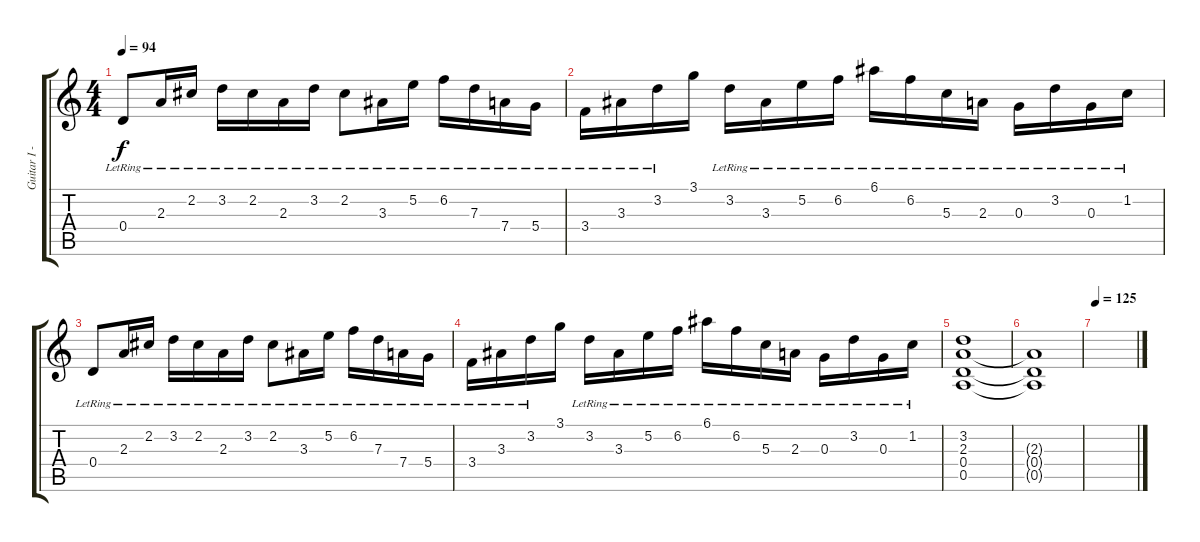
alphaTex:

\track ("Guitar I - [Clean]" "Guitar I -") {instrument electricguitarclean}
\staff {score tabs}
\tuning (E4 B3 G3 D3 A2 E2) {hide}
\ts (4 4)
\tempo 94
\clef g2
\ks c
0.4{lr}.8{dy f} 2.3{lr}.16 2.2{lr}.16 3.2{lr}.16 2.2{lr}.16 2.3{lr}.16 3.2{lr}.16 2.2{lr}.8 3.3{lr}.16 5.2{lr}.16 6.2{lr}.16 7.3{lr}.16 7.4{lr}.16 5.4{lr}.16 |
3.4{lr}.16 3.3{lr}.16 3.2{lr}.16 3.1.16 3.2{lr}.16 3.3{lr}.16 5.2{lr}.16 6.2{lr}.16 6.1{lr}.16 6.2{lr}.16 5.3{lr}.16 2.3{lr}.16 0.3{lr}.16 3.2{lr}.16 0.3{lr}.16 1.2{lr}.16 |
0.4{lr}.8 2.3{lr}.16 2.2{lr}.16 3.2{lr}.16 2.2{lr}.16 2.3{lr}.16 3.2{lr}.16 2.2{lr}.8 3.3{lr}.16 5.2{lr}.16 6.2{lr}.16 7.3{lr}.16 7.4{lr}.16 5.4{lr}.16 |
3.4{lr}.16 3.3{lr}.16 3.2{lr}.16 3.1.16 3.2{lr}.16 3.3{lr}.16 5.2{lr}.16 6.2{lr}.16 6.1{lr}.16 6.2{lr}.16 5.3{lr}.16 2.3{lr}.16 0.3{lr}.16 3.2{lr}.16 0.3{lr}.16 1.2{lr}.16 |
(3.2 2.3 0.4 0.5).1 |
(2.3{t} 0.4{t} 0.5{t}).1 |
\tempo 125
